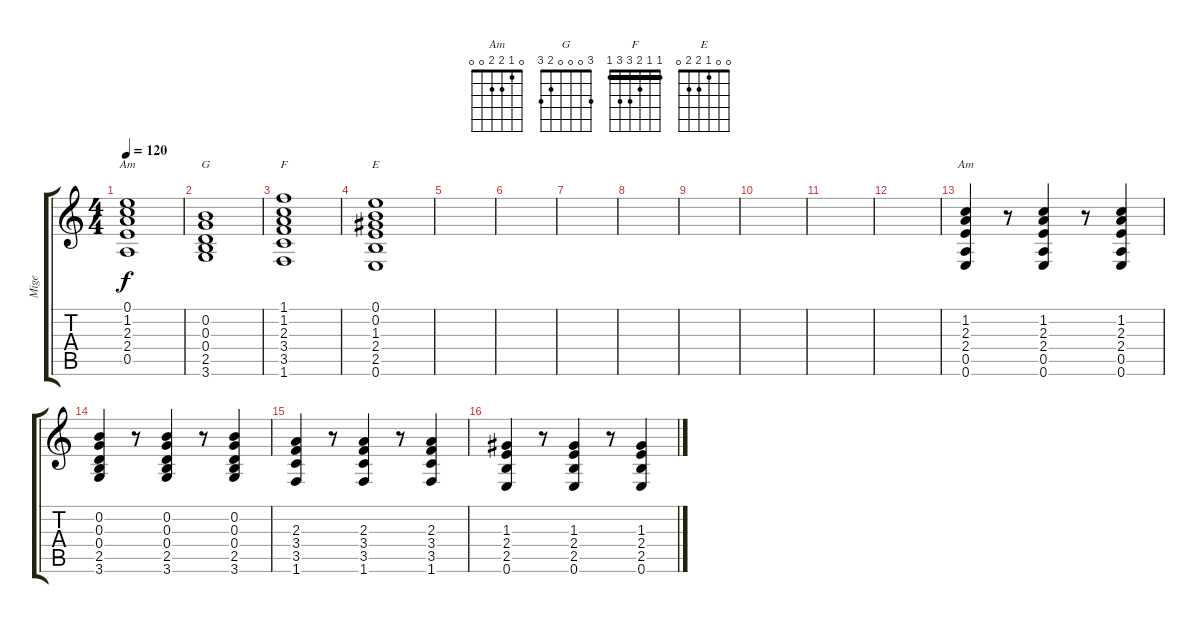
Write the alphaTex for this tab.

\track ("Mige" "Mige") {instrument acousticguitarnylon}
\staff {score tabs}
\tuning (E4 B3 G3 D3 A2 E2) {hide}
\chord ("Am" 0 1 2 2 0 x)
\chord ("G" 3 0 0 0 2 3)
\chord ("F" 1 1 2 3 3 1) {barre 1}
\chord ("E" 0 0 1 2 2 0)
\chord ("Am" 0 1 2 2 0 0)
\ts (4 4)
\tempo 120
\clef g2
\ks c
(0.1 1.2 2.3 2.4 0.5).1{ch "Am" dy f} |
(0.2 0.3 0.4 2.5 3.6).1{ch "G"} |
(1.1 1.2 2.3 3.4 3.5 1.6).1{ch "F"} |
(0.1 0.2 1.3 2.4 2.5 0.6).1{ch "E"} |
|
|
|
|
|
|
|
|
(1.2 2.3 2.4 0.5 0.6).4{ch "Am"} r.8 (1.2 2.3 2.4 0.5 0.6).4 r.8 (1.2 2.3 2.4 0.5 0.6).4 |
(0.2 0.3 0.4 2.5 3.6).4 r.8 (0.2 0.3 0.4 2.5 3.6).4 r.8 (0.2 0.3 0.4 2.5 3.6).4 |
(2.3 3.4 3.5 1.6).4 r.8 (2.3 3.4 3.5 1.6).4 r.8 (2.3 3.4 3.5 1.6).4 |
(1.3 2.4 2.5 0.6).4 r.8 (1.3 2.4 2.5 0.6).4 r.8 (1.3 2.4 2.5 0.6).4
